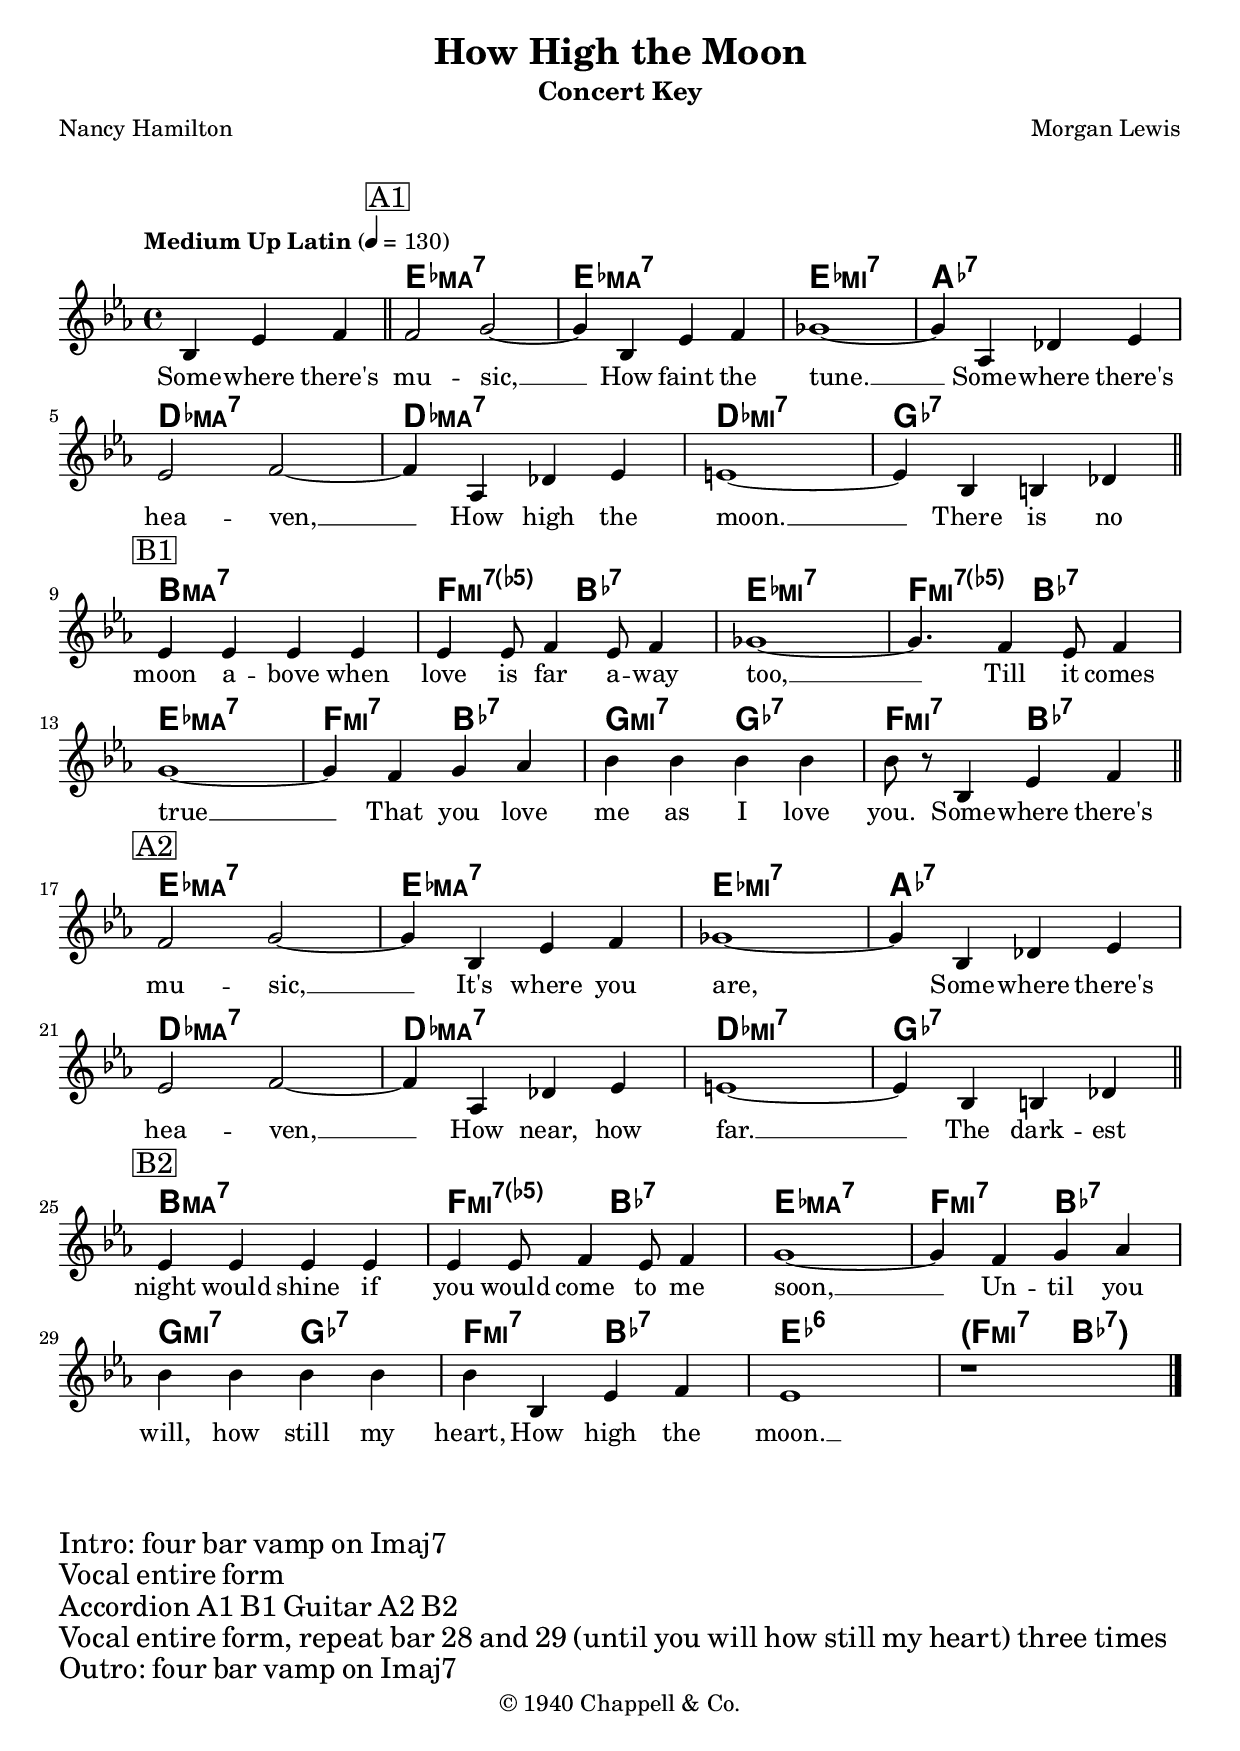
\version "2.24.0"

\include "english.ly"

instrument = "Concert Key"
whatKey = ef
whatClef = "treble"

%% -*- Mode: LilyPond -*-

\include "lead-sheets.ily"

\header {
  title = "How High the Moon"
  subtitle = \instrument
  poet = "Nancy Hamilton"
  composer = "Morgan Lewis"
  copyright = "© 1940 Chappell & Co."
}

refrainLyrics = \lyricmode {
Some -- where there's mu -- sic, __
How faint the tune. __
Some -- where there's hea -- ven, __
How high the moon. __
There is no moon a -- bove
when love is far a -- way too, __
Till it comes true __
That you love me as I love you.
Some -- where there's mu -- sic, __
It's where you are,
Some -- where there's hea -- ven, __
How near, how far. __
The dark -- est night would shine
if you would come to me soon, __
Un -- til you will, how still my heart,
How high the moon. __
}

refrainChords = \chordmode {
  s2.

  g1:maj7 g1:maj7 g1:m7 c1:7
  f1:maj7 f1:maj7 f1:m7 bf1:7

  ef1:maj7 a2:m7.5- d2:7 g1:m7 a2:m7.5- d2:7
  g1:maj7 a2:m7 d2:7 b2:m7 bf2:7 a2:m7 d2:7
  
  g1:maj7 g1:maj7 g1:m7 c1:7
  f1:maj7 f1:maj7 f1:m7 bf1:7

  ef1:maj7 a2:m7.5- d2:7 g1:maj7 a2:m7 d2:7
  b2:m7 bf2:7 a2:m7 d2:7 g1:6
  \chordOpenParen{ a2:m7 }
  \chordCloseParen{ d2:7 }
}

refrainKey = g

refrainMelody = \relative f' {
  \time 4/4
  \key \refrainKey \major
  \clef \whatClef
  \tempo "Medium Up Latin" 4 = 130

  \partial 2. d4 g4 a4 |

  \bar "||"

  \mark \markup{ \box "A1" }

  a2 b2~ | b4 d,4 g4 a4 | bf1~ | bf4 c,4 f4 g4 |
  g2 a2~ | a4 c,4 f4 g4 | af1~ | af4 d,4 ef4 f4 |

  \bar "||"
  \break

  \mark \markup{ \box "B1" }

  g4 g4 g4 g4 | g4 g8 a4 g8 a4 | bf1~ | bf4. a4 g8 a4 |
  b1~ | b4 a4 b4 c4 | d4 d4 d4 d4 | d8 r8 d,4 g4 a4 |

  \bar "||"
  \break

  \mark \markup{ \box "A2" }
  
  a2 b2~ | b4 d,4 g4 a4 | bf1~ | bf4 d,4 f4 g4 |
  \break
  g2 a2~ | a4 c,4 f4 g4 | af1~ | af4 d,4 ef4 f4 |
  
  \bar "||"
  \break

  \mark \markup{ \box "B2" }
  
  g4 g4 g4 g4 | g4 g8 a4 g8 a4 | b1~ | b4 a4 b4 c4 |
  \break
  d4 d4 d4 d4 | d4 d,4 g4 a4 | g1 | r1 |

  \bar "|."
}

\include "paper.ily"

\markup {
  % Leave a gap after the header
  \vspace #1
}

\include "refrain.ily"

performanceNotes =
\markup {
  \column {
    \vspace #2
    \line { \huge { Intro: four bar vamp on Imaj7 } }
    \line { \huge { Vocal entire form } }
    \line { \huge { Accordion A1 B1 Guitar A2 B2 } }
    \line { \huge { Vocal entire form, repeat bar 28 and 29 (until you will how still my heart) three times } }
    \line { \huge { Outro: four bar vamp on Imaj7 } }
  }
}

\include "notes.ily"

